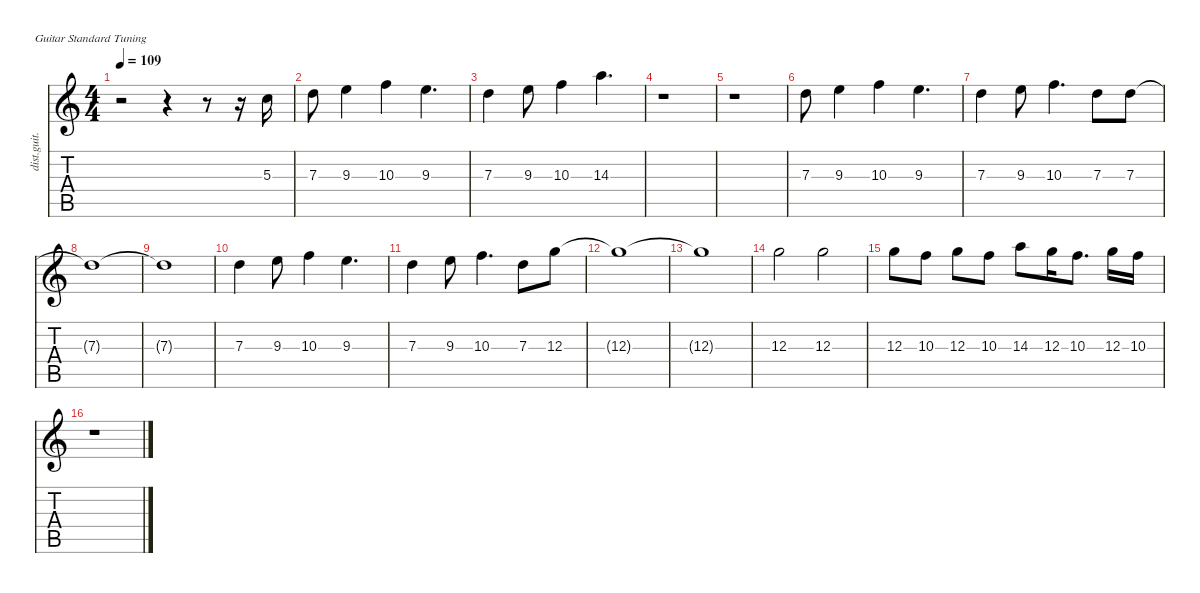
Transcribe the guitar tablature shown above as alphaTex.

\defaultSystemsLayout 4
\hideDynamics
\bracketExtendMode nobrackets
\otherSystemsTrackNameOrientation horizontal
\track ("Vocals Hi" "dist.guit.") {instrument distortionguitar}
\staff {score tabs}
\tuning (E4 B3 G3 D3 A2 E2)
\ts (4 4)
\tempo 109
\clef g2
\ks c
r.2{dy f beam Down} r.4{beam Down} r.8{beam Down} r.16{beam Down} 5.3.16{beam Down} |
7.3.8{beam Down} 9.3.4{beam Down} 10.3.4{beam Down} 9.3.4{d beam Down} |
7.3.4{beam Down} 9.3.8{beam Down} 10.3.4{beam Down} 14.3.4{d beam Down} |
r.1{beam Down} |
r.1{beam Down} |
7.3.8{beam Down} 9.3.4{beam Down} 10.3.4{beam Down} 9.3.4{d beam Down} |
7.3.4{beam Down} 9.3.8{beam Down} 10.3.4{d beam Down} 7.3.8{beam Down} 7.3.8{beam Down} |
7.3{t}.1{beam Down} |
7.3{t}.1{beam Down} |
7.3.4{beam Down} 9.3.8{beam Down} 10.3.4{beam Down} 9.3.4{d beam Down} |
7.3.4{beam Down} 9.3.8{beam Down} 10.3.4{d beam Down} 7.3.8{beam Down} 12.3.8{beam Down} |
12.3{t}.1{beam Down} |
12.3{t}.1{beam Down} |
12.3.2{beam Down} 12.3.2{beam Down} |
12.3.8{beam Down} 10.3.8{beam Down} 12.3.8{beam Down} 10.3.8{beam Down} 14.3.8{beam Down} 12.3.16{beam Down} 10.3.8{d beam Down} 12.3.16{beam Down} 10.3.16{beam Down} |
r.1{beam Down}
